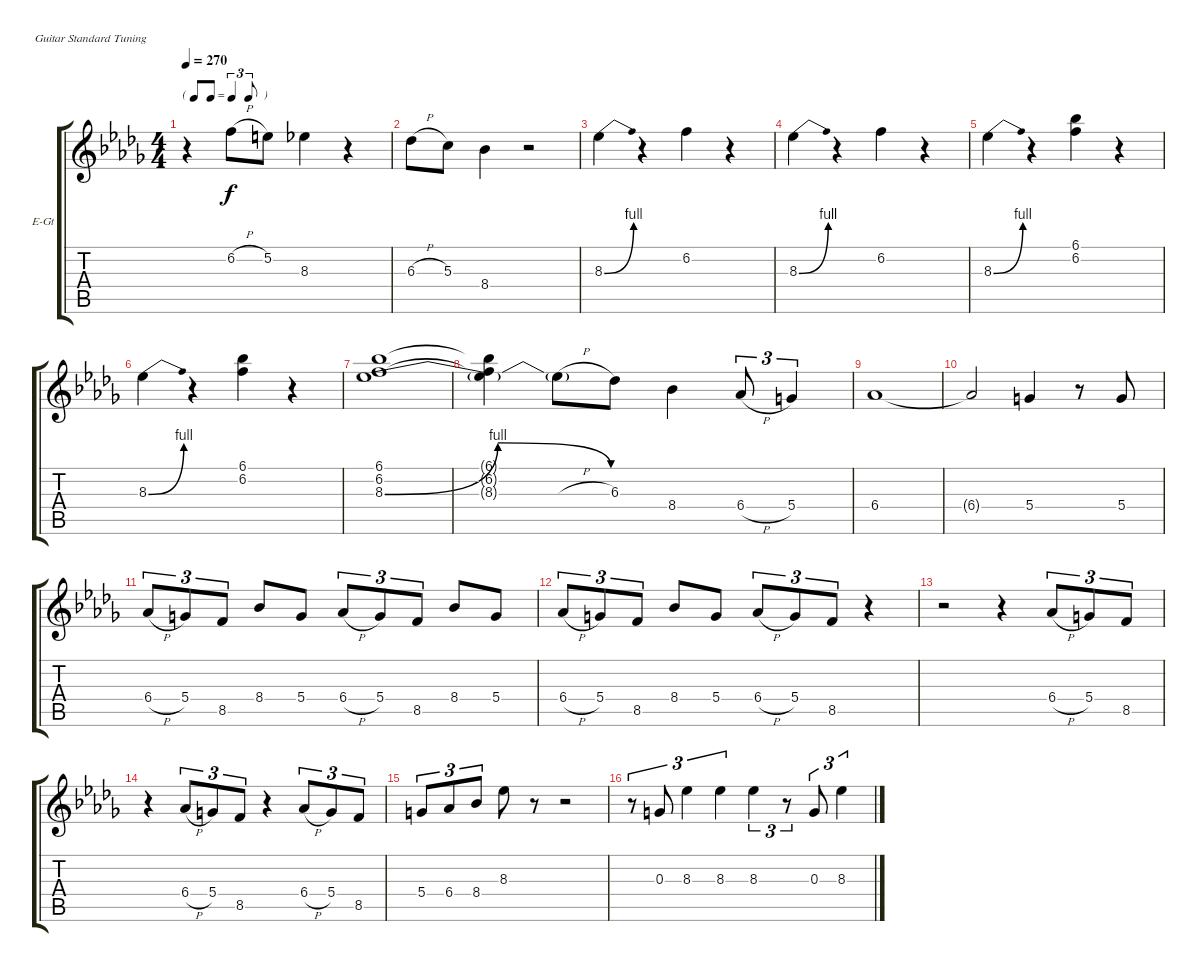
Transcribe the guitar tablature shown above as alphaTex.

\defaultSystemsLayout 4
\bracketExtendMode groupsimilarinstruments
\firstSystemTrackNameOrientation horizontal
\otherSystemsTrackNameOrientation horizontal
\track ("Electric Guitar" "E-Gt") {multiBarRest instrument overdrivenguitar}
\staff {score tabs}
\tuning (E4 B3 G3 D3 A2 E2)
\ts (4 4)
\tf triplet8th
\tempo 270
\clef g2
\ks bbminor
r.4{dy f} 6.2{h}.8 5.2.8 8.3.4 r.4 |
6.3{h}.8 5.3.8 8.4.4 r.2 |
8.3{be (bend 0 0 30 4)}.4 r.4 6.2.4 r.4 |
8.3{be (bend 0 0 30 4)}.4 r.4 6.2.4 r.4 |
8.3{be (bend 0 0 30 4)}.4 r.4 (6.2 6.1).4 r.4 |
8.3{be (bend 0 0 30 4)}.4 r.4 (6.2 6.1).4 r.4 |
(8.3{be (bendrelease 0 0 7.199999999999999 4 15 4 58.8 0)} 6.2 6.1).1 |
(8.3{t} 6.2{t} 6.1{t}).4 8.3{h t}.8 6.3.8 8.4.4 6.4{h}.8{tu (3 2)} 5.4.4{tu (3 2)} |
6.4.1 |
6.4{t}.2 5.4.4 r.8 5.4.8 |
6.4{h}.8{tu (3 2)} 5.4.8{tu (3 2)} 8.5.8{tu (3 2)} 8.4.8 5.4.8 6.4{h}.8{tu (3 2)} 5.4.8{tu (3 2)} 8.5.8{tu (3 2)} 8.4.8 5.4.8 |
6.4{h}.8{tu (3 2)} 5.4.8{tu (3 2)} 8.5.8{tu (3 2)} 8.4.8 5.4.8 6.4{h}.8{tu (3 2)} 5.4.8{tu (3 2)} 8.5.8{tu (3 2)} r.4 |
r.2 r.4 6.4{h}.8{tu (3 2)} 5.4.8{tu (3 2)} 8.5.8{tu (3 2)} |
r.4 6.4{h}.8{tu (3 2)} 5.4.8{tu (3 2)} 8.5.8{tu (3 2)} r.4 6.4{h}.8{tu (3 2)} 5.4.8{tu (3 2)} 8.5.8{tu (3 2)} |
5.4.8{tu (3 2)} 6.4.8{tu (3 2)} 8.4.8{tu (3 2)} 8.3.8 r.8 r.2 |
r.8{tu (3 2)} 0.3.8{tu (3 2)} 8.3.4{tu (3 2)} 8.3.4{tu (3 2)} 8.3.4{tu (3 2)} r.8{tu (3 2)} 0.3.8{tu (3 2)} 8.3.4{tu (3 2)}
